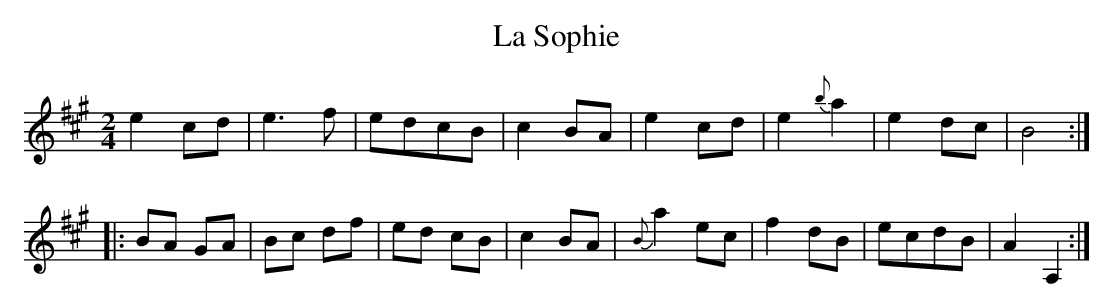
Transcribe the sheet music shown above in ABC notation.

X:1
T:Sophie, La
M:2/4
L:1/8
K:A
e2 cd | e3f | edcB | c2 BA | e2 cd | e2 {b}a2 | e2 dc | B4 :|
|: BA GA | Bc df | ed cB | c2 BA | {B}a2 ec | f2 dB | ecdB | A2 A,2 :|
